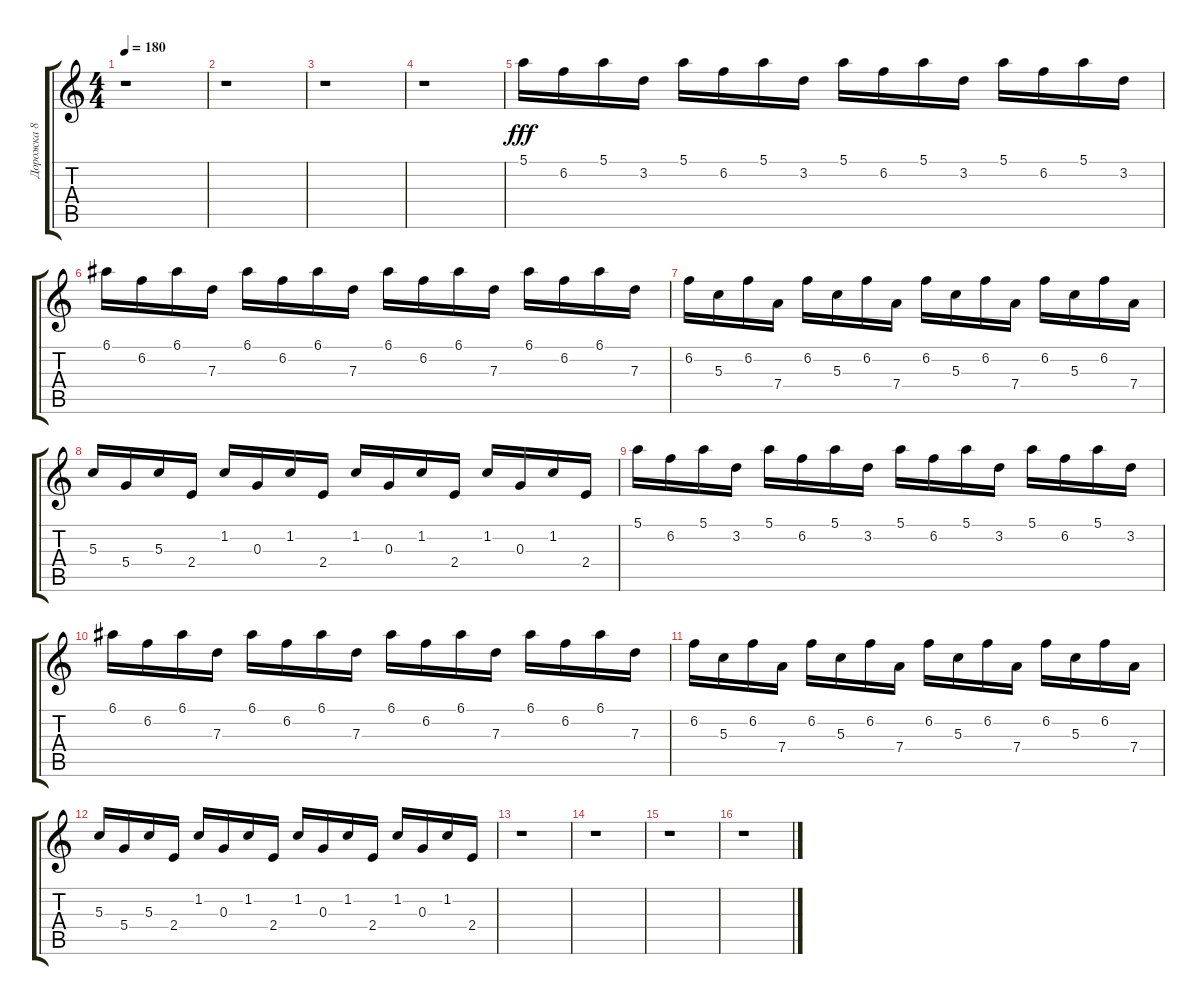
\track ("Дорожка 8" "Дорожка 8") {instrument overdrivenguitar}
\staff {score tabs}
\tuning (E4 B3 G3 D3 A2 E2) {hide}
\ts (4 4)
\tempo 180
\clef g2
\ks c
r.1{dy fff} |
r.1 |
r.1 |
r.1 |
5.1.16 6.2.16 5.1.16 3.2.16 5.1.16 6.2.16 5.1.16 3.2.16 5.1.16 6.2.16 5.1.16 3.2.16 5.1.16 6.2.16 5.1.16 3.2.16 |
6.1.16 6.2.16 6.1.16 7.3.16 6.1.16 6.2.16 6.1.16 7.3.16 6.1.16 6.2.16 6.1.16 7.3.16 6.1.16 6.2.16 6.1.16 7.3.16 |
6.2.16 5.3.16 6.2.16 7.4.16 6.2.16 5.3.16 6.2.16 7.4.16 6.2.16 5.3.16 6.2.16 7.4.16 6.2.16 5.3.16 6.2.16 7.4.16 |
5.3.16 5.4.16 5.3.16 2.4.16 1.2.16 0.3.16 1.2.16 2.4.16 1.2.16 0.3.16 1.2.16 2.4.16 1.2.16 0.3.16 1.2.16 2.4.16 |
5.1.16 6.2.16 5.1.16 3.2.16 5.1.16 6.2.16 5.1.16 3.2.16 5.1.16 6.2.16 5.1.16 3.2.16 5.1.16 6.2.16 5.1.16 3.2.16 |
6.1.16 6.2.16 6.1.16 7.3.16 6.1.16 6.2.16 6.1.16 7.3.16 6.1.16 6.2.16 6.1.16 7.3.16 6.1.16 6.2.16 6.1.16 7.3.16 |
6.2.16 5.3.16 6.2.16 7.4.16 6.2.16 5.3.16 6.2.16 7.4.16 6.2.16 5.3.16 6.2.16 7.4.16 6.2.16 5.3.16 6.2.16 7.4.16 |
5.3.16 5.4.16 5.3.16 2.4.16 1.2.16 0.3.16 1.2.16 2.4.16 1.2.16 0.3.16 1.2.16 2.4.16 1.2.16 0.3.16 1.2.16 2.4.16 |
r.1 |
r.1 |
r.1 |
r.1
